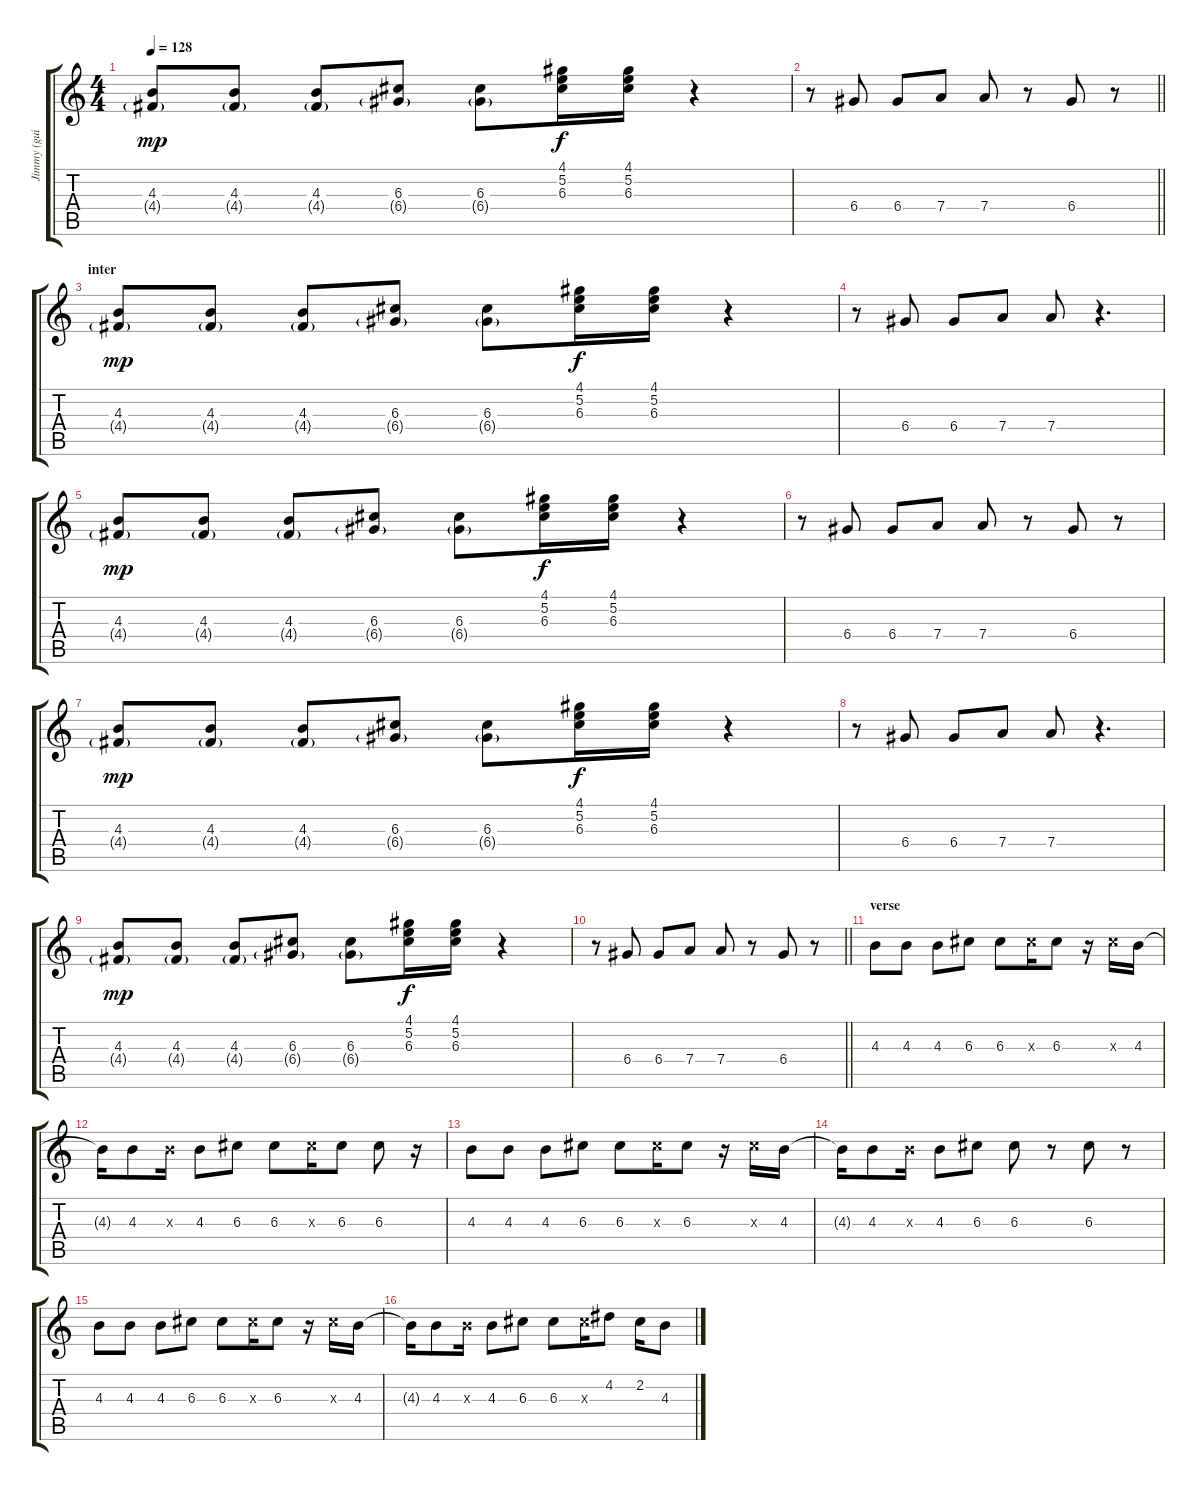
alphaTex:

\track ("Jimmy (guitar)" "Jimmy (gui") {instrument electricguitarjazz}
\staff {score tabs}
\tuning (E4 B3 G3 D3 A2 E2) {hide}
\ts (4 4)
\tempo 128
\clef g2
\ks c
(4.3 4.4{g}).8{dy mp} (4.3 4.4{g}).8 (4.3 4.4{g}).8 (6.3 6.4{g}).8 (6.3 6.4{g}).8 (4.1 5.2 6.3).16{dy f} (4.1 5.2 6.3).16 r.4 |
\barLineRight lightlight
r.8 6.4.8 6.4.8 7.4.8 7.4.8 r.8 6.4.8 r.8 |
\section ("" "inter")
(4.3 4.4{g}).8{dy mp} (4.3 4.4{g}).8 (4.3 4.4{g}).8 (6.3 6.4{g}).8 (6.3 6.4{g}).8 (4.1 5.2 6.3).16{dy f} (4.1 5.2 6.3).16 r.4 |
r.8 6.4.8 6.4.8 7.4.8 7.4.8 r.4{d} |
(4.3 4.4{g}).8{dy mp} (4.3 4.4{g}).8 (4.3 4.4{g}).8 (6.3 6.4{g}).8 (6.3 6.4{g}).8 (4.1 5.2 6.3).16{dy f} (4.1 5.2 6.3).16 r.4 |
r.8 6.4.8 6.4.8 7.4.8 7.4.8 r.8 6.4.8 r.8 |
(4.3 4.4{g}).8{dy mp} (4.3 4.4{g}).8 (4.3 4.4{g}).8 (6.3 6.4{g}).8 (6.3 6.4{g}).8 (4.1 5.2 6.3).16{dy f} (4.1 5.2 6.3).16 r.4 |
r.8 6.4.8 6.4.8 7.4.8 7.4.8 r.4{d} |
(4.3 4.4{g}).8{dy mp} (4.3 4.4{g}).8 (4.3 4.4{g}).8 (6.3 6.4{g}).8 (6.3 6.4{g}).8 (4.1 5.2 6.3).16{dy f} (4.1 5.2 6.3).16 r.4 |
\barLineRight lightlight
r.8 6.4.8 6.4.8 7.4.8 7.4.8 r.8 6.4.8 r.8 |
\section ("" "verse")
4.3.8 4.3.8 4.3.8 6.3.8 6.3.8 6.3{x}.16 6.3.8 r.16 6.3{x}.16 4.3.16 |
4.3{t}.16 4.3.8 4.3{x}.16 4.3.8 6.3.8 6.3.8 6.3{x}.16 6.3.8 6.3.8 r.16 |
4.3.8 4.3.8 4.3.8 6.3.8 6.3.8 6.3{x}.16 6.3.8 r.16 6.3{x}.16 4.3.16 |
4.3{t}.16 4.3.8 4.3{x}.16 4.3.8 6.3.8 6.3.8 r.8 6.3.8 r.8 |
4.3.8 4.3.8 4.3.8 6.3.8 6.3.8 6.3{x}.16 6.3.8 r.16 6.3{x}.16 4.3.16 |
4.3{t}.16 4.3.8 4.3{x}.16 4.3.8 6.3.8 6.3.8 6.3{x}.16 4.2.8 2.2.16 4.3.8
